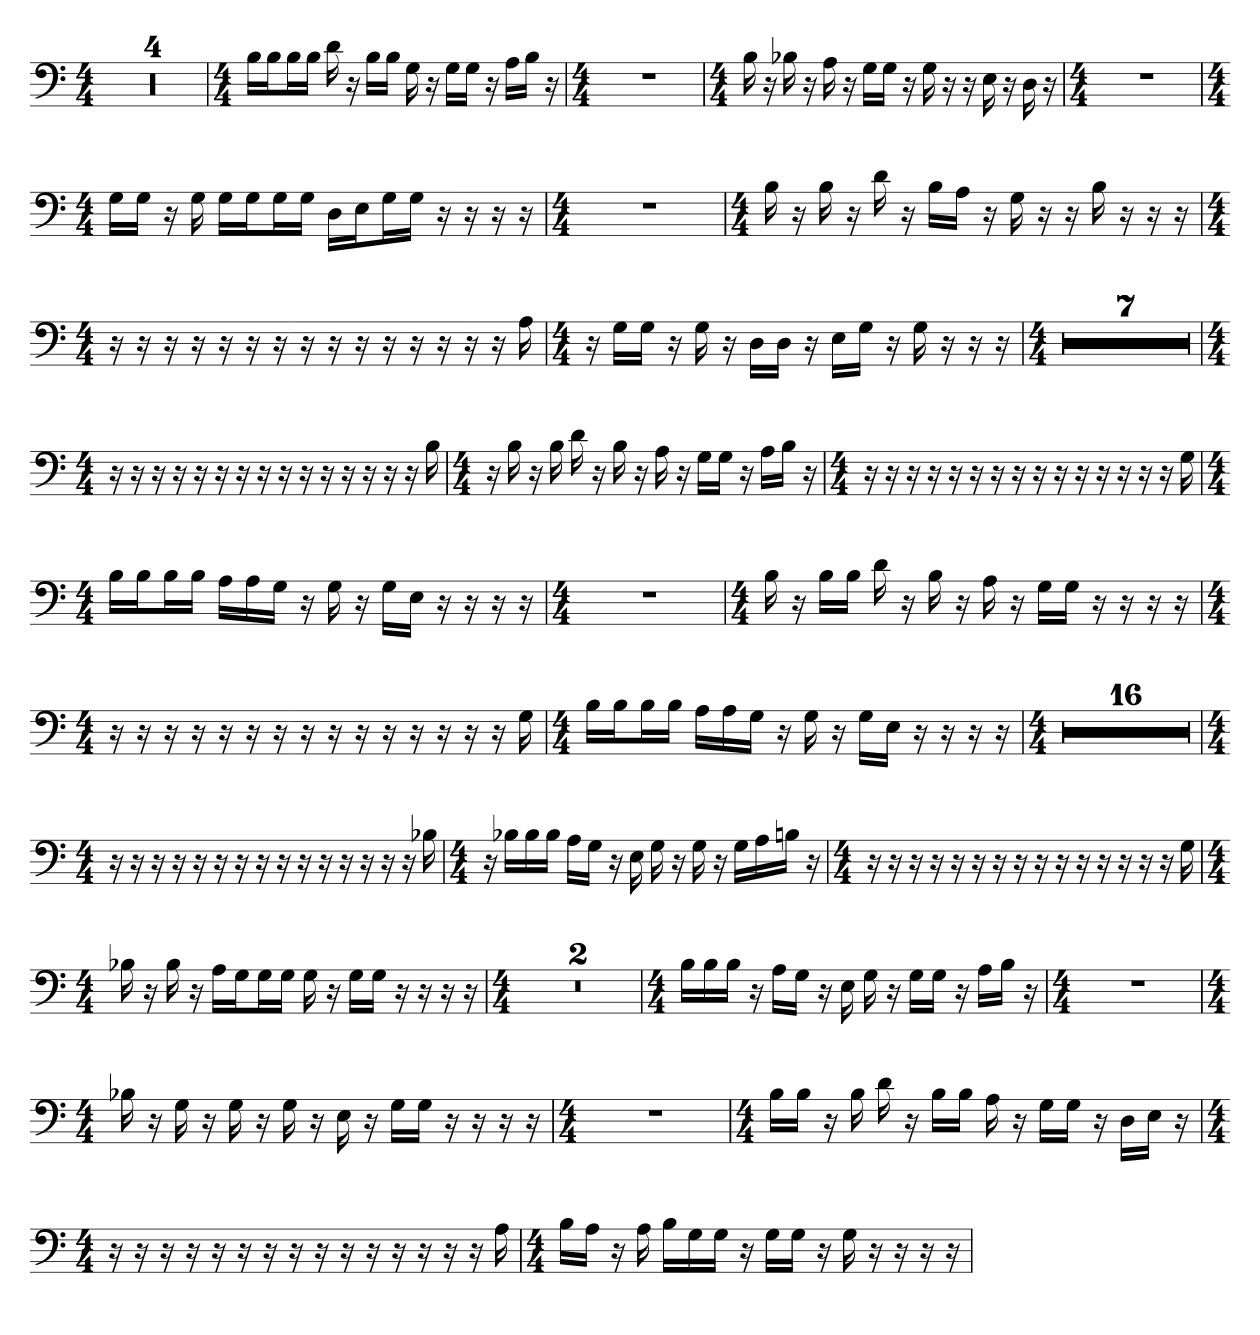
**kern
*part1
*staff1
*M4/4
=
1r
=
*M4/4
1r
=
*M4/4
1r
=
*M4/4
1r
=
*M4/4
16BLL
16BJ
16BL
16BJJ
16d
16r
16BLL
16BJJ
16G
16r
16GLL
16GJJ
16r
16ALL
16BJJ
16r
=
*M4/4
1r
=
*M4/4
16B
16r
16B-X
16r
16A
16r
16GLL
16GJJ
16r
16G
16r
16r
16E
16r
16D
16r
=
*M4/4
1r
=
*M4/4
16GLL
16GJJ
16r
16G
16GLL
16GJ
16GL
16GJJ
16DLL
16EJ
16GL
16GJJ
16r
16r
16r
16r
=
*M4/4
1r
=
*M4/4
16B
16r
16B
16r
16d
16r
16BLL
16AJJ
16r
16G
16r
16r
16B
16r
16r
16r
=
*M4/4
16r
16r
16r
16r
16r
16r
16r
16r
16r
16r
16r
16r
16r
16r
16r
16A
=
*M4/4
16r
16GLL
16GJJ
16r
16G
16r
16DLL
16DJJ
16r
16ELL
16GJJ
16r
16G
16r
16r
16r
=
*M4/4
1r
=
*M4/4
1r
=
*M4/4
1r
=
*M4/4
1r
=
*M4/4
1r
=
*M4/4
1r
=
*M4/4
1r
=
*M4/4
16r
16r
16r
16r
16r
16r
16r
16r
16r
16r
16r
16r
16r
16r
16r
16B
=
*M4/4
16r
16B
16r
16B
16d
16r
16B
16r
16A
16r
16GLL
16GJJ
16r
16ALL
16BJJ
16r
=
*M4/4
16r
16r
16r
16r
16r
16r
16r
16r
16r
16r
16r
16r
16r
16r
16r
16G
=
*M4/4
16BLL
16BJ
16BL
16BJJ
16ALL
16A
16GJJ
16r
16G
16r
16GLL
16EJJ
16r
16r
16r
16r
=
*M4/4
1r
=
*M4/4
16B
16r
16BLL
16BJJ
16d
16r
16B
16r
16A
16r
16GLL
16GJJ
16r
16r
16r
16r
=
*M4/4
16r
16r
16r
16r
16r
16r
16r
16r
16r
16r
16r
16r
16r
16r
16r
16G
=
*M4/4
16BLL
16BJ
16BL
16BJJ
16ALL
16A
16GJJ
16r
16G
16r
16GLL
16EJJ
16r
16r
16r
16r
=
*M4/4
1r
=
*M4/4
1r
=
*M4/4
1r
=
*M4/4
1r
=
*M4/4
1r
=
*M4/4
1r
=
*M4/4
1r
=
*M4/4
1r
=
*M4/4
1r
=
*M4/4
1r
=
*M4/4
1r
=
*M4/4
1r
=
*M4/4
1r
=
*M4/4
1r
=
*M4/4
1r
=
*M4/4
1r
=
*M4/4
16r
16r
16r
16r
16r
16r
16r
16r
16r
16r
16r
16r
16r
16r
16r
16B-X
=
*M4/4
16r
16B-XLL
16B-
16B-JJ
16ALL
16GJJ
16r
16E
16G
16r
16G
16r
16GLL
16A
16BnJJ
16r
=
*M4/4
16r
16r
16r
16r
16r
16r
16r
16r
16r
16r
16r
16r
16r
16r
16r
16G
=
*M4/4
16B-X
16r
16B-
16r
16ALL
16GJ
16GL
16GJJ
16G
16r
16GLL
16GJJ
16r
16r
16r
16r
=
*M4/4
1r
=
*M4/4
1r
=
*M4/4
16BLL
16B
16BJJ
16r
16ALL
16GJJ
16r
16E
16G
16r
16GLL
16GJJ
16r
16ALL
16BJJ
16r
=
*M4/4
1r
=
*M4/4
16B-X
16r
16G
16r
16G
16r
16G
16r
16E
16r
16GLL
16GJJ
16r
16r
16r
16r
=
*M4/4
1r
=
*M4/4
16BLL
16BJJ
16r
16B
16d
16r
16BLL
16BJJ
16A
16r
16GLL
16GJJ
16r
16DLL
16EJJ
16r
=
*M4/4
16r
16r
16r
16r
16r
16r
16r
16r
16r
16r
16r
16r
16r
16r
16r
16A
=
*M4/4
16BLL
16AJJ
16r
16A
16BLL
16G
16GJJ
16r
16GLL
16GJJ
16r
16G
16r
16r
16r
16r
=
*-
